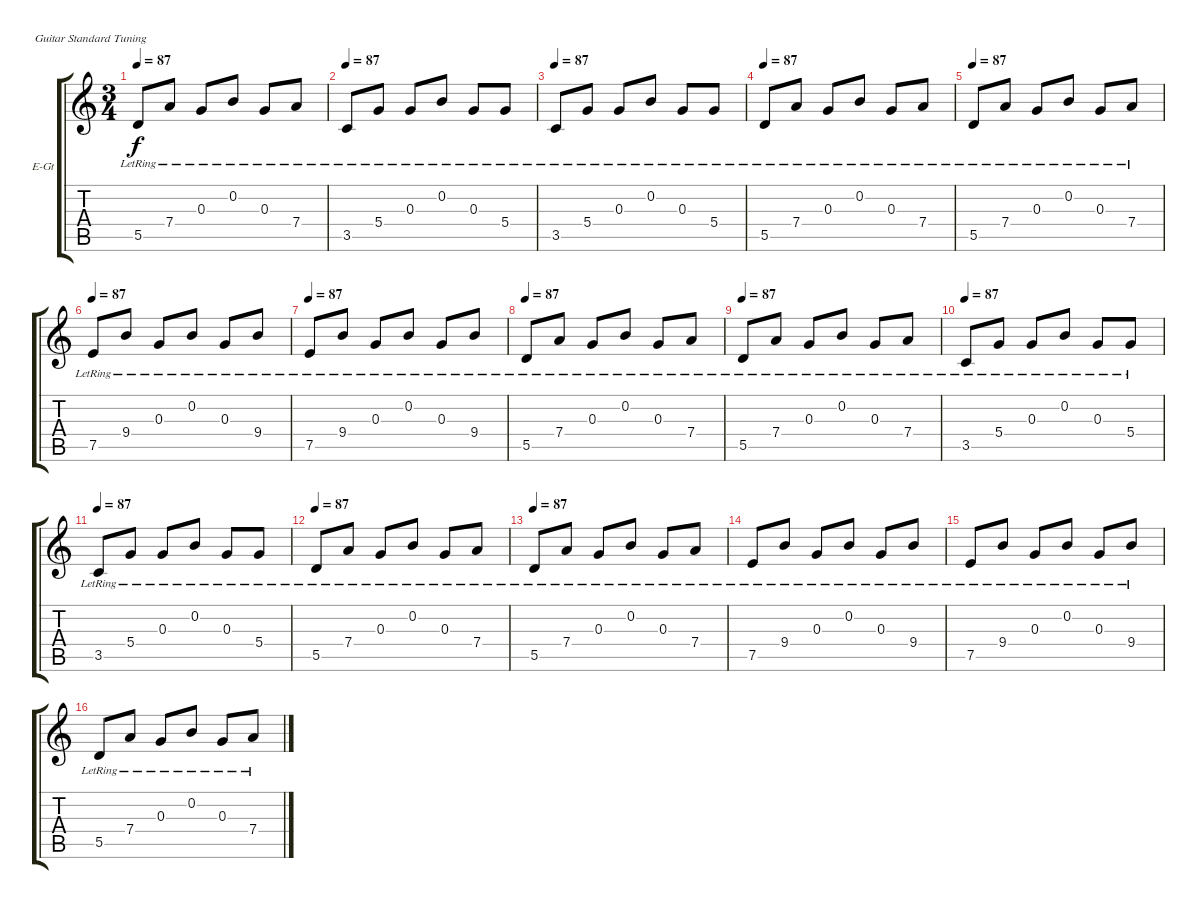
\bracketExtendMode groupsimilarinstruments
\firstSystemTrackNameOrientation horizontal
\otherSystemsTrackNameOrientation horizontal
\track ("Piste 3" "E-Gt") {instrument electricguitarclean}
\staff {score tabs}
\tuning (E4 B3 G3 D3 A2 E2)
\ts (3 4)
\tempo 87
\clef g2
\ks c
5.5{lr}.8{dy f} 7.4{lr}.8 0.3{lr}.8 0.2{lr}.8 0.3{lr}.8 7.4{lr}.8 |
\tempo 87
3.5{lr}.8 5.4{lr}.8 0.3{lr}.8 0.2{lr}.8 0.3{lr}.8 5.4{lr}.8 |
\tempo 87
3.5{lr}.8 5.4{lr}.8 0.3{lr}.8 0.2{lr}.8 0.3{lr}.8 5.4{lr}.8 |
\tempo 87
5.5{lr}.8 7.4{lr}.8 0.3{lr}.8 0.2{lr}.8 0.3{lr}.8 7.4{lr}.8 |
\tempo 87
5.5{lr}.8 7.4{lr}.8 0.3{lr}.8 0.2{lr}.8 0.3{lr}.8 7.4{lr}.8 |
\tempo 87
7.5{lr}.8 9.4{lr}.8 0.3{lr}.8 0.2{lr}.8 0.3{lr}.8 9.4{lr}.8 |
\tempo 87
7.5{lr}.8 9.4{lr}.8 0.3{lr}.8 0.2{lr}.8 0.3{lr}.8 9.4{lr}.8 |
\tempo 87
5.5{lr}.8 7.4{lr}.8 0.3{lr}.8 0.2{lr}.8 0.3{lr}.8 7.4{lr}.8 |
\tempo 87
5.5{lr}.8 7.4{lr}.8 0.3{lr}.8 0.2{lr}.8 0.3{lr}.8 7.4{lr}.8 |
\tempo 87
3.5{lr}.8 5.4{lr}.8 0.3{lr}.8 0.2{lr}.8 0.3{lr}.8 5.4{lr}.8 |
\tempo 87
3.5{lr}.8 5.4{lr}.8 0.3{lr}.8 0.2{lr}.8 0.3{lr}.8 5.4{lr}.8 |
\tempo 87
5.5{lr}.8 7.4{lr}.8 0.3{lr}.8 0.2{lr}.8 0.3{lr}.8 7.4{lr}.8 |
\tempo 87
5.5{lr}.8 7.4{lr}.8 0.3{lr}.8 0.2{lr}.8 0.3{lr}.8 7.4{lr}.8 |
7.5{lr}.8 9.4{lr}.8 0.3{lr}.8 0.2{lr}.8 0.3{lr}.8 9.4{lr}.8 |
7.5{lr}.8 9.4{lr}.8 0.3{lr}.8 0.2{lr}.8 0.3{lr}.8 9.4{lr}.8 |
5.5{lr}.8 7.4{lr}.8 0.3{lr}.8 0.2{lr}.8 0.3{lr}.8 7.4{lr}.8
